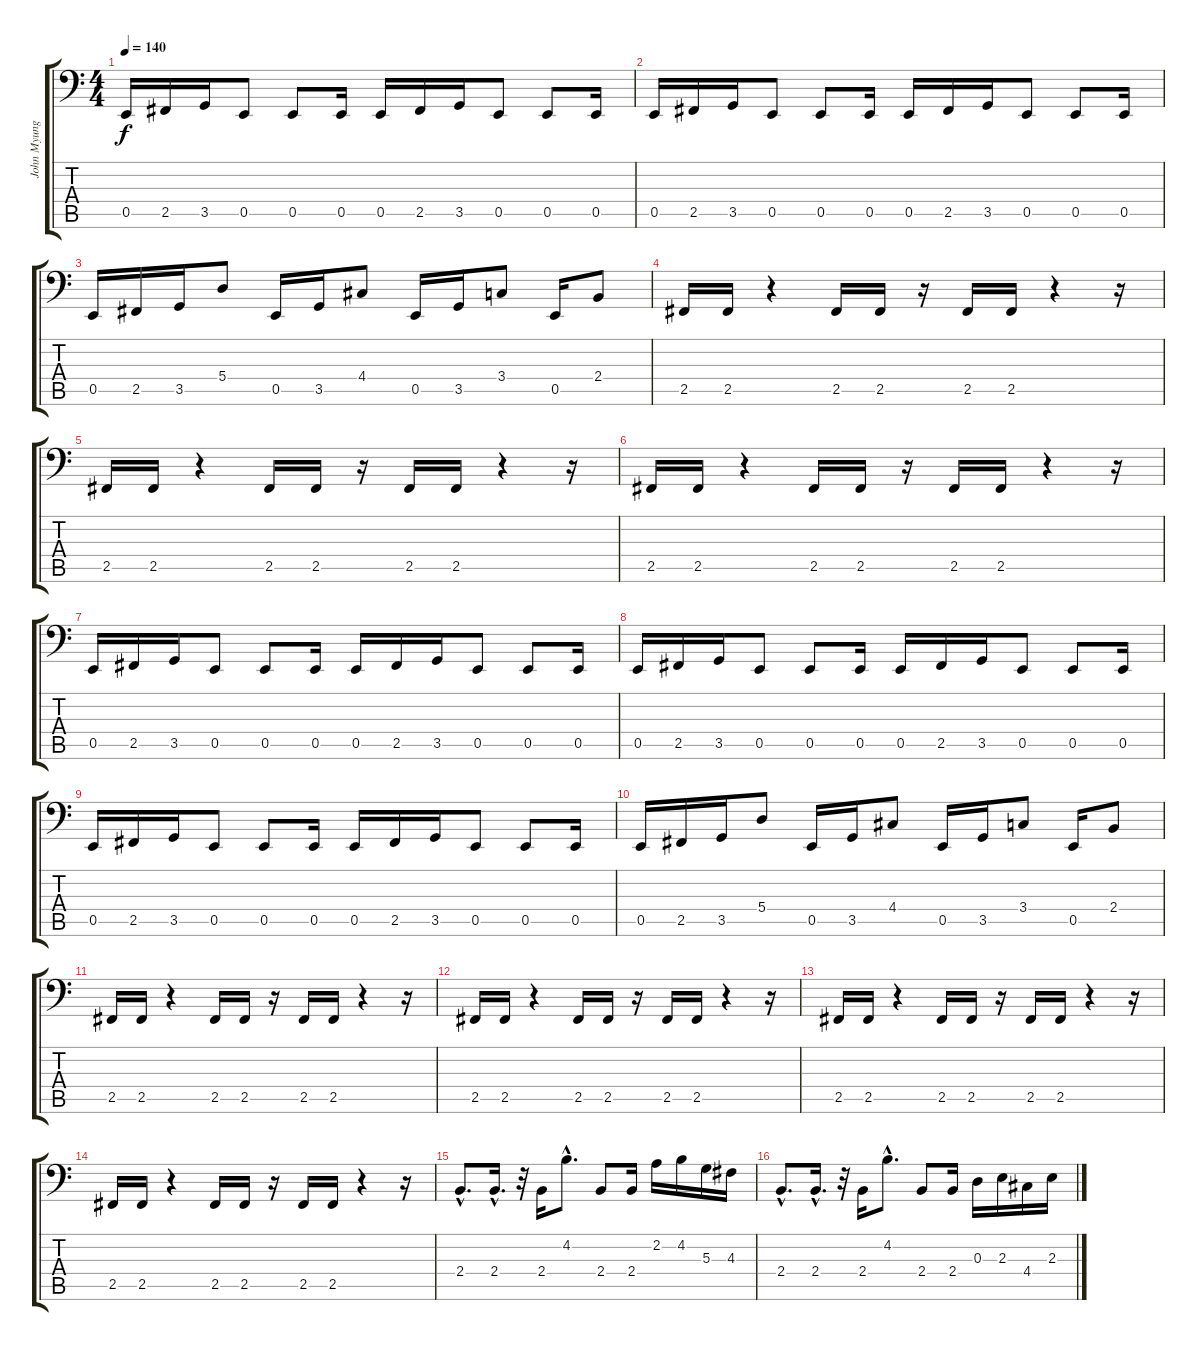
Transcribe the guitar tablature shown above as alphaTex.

\track ("John Myung - 6 Strings Bass" "John Myung") {instrument electricbassfinger}
\staff {score tabs}
\tuning (C3 G2 D2 A1 E1 B0) {hide}
\ts (4 4)
\tempo 140
\clef f4
\ks c
0.5.16{dy f} 2.5.16 3.5.16 0.5.8 0.5.8 0.5.16 0.5.16 2.5.16 3.5.16 0.5.8 0.5.8 0.5.16 |
0.5.16 2.5.16 3.5.16 0.5.8 0.5.8 0.5.16 0.5.16 2.5.16 3.5.16 0.5.8 0.5.8 0.5.16 |
0.5.16 2.5.16 3.5.16 5.4.8 0.5.16 3.5.16 4.4.8 0.5.16 3.5.16 3.4.8 0.5.16 2.4.8 |
2.5.16 2.5.16 r.4 2.5.16 2.5.16 r.16 2.5.16 2.5.16 r.4 r.16 |
2.5.16 2.5.16 r.4 2.5.16 2.5.16 r.16 2.5.16 2.5.16 r.4 r.16 |
2.5.16 2.5.16 r.4 2.5.16 2.5.16 r.16 2.5.16 2.5.16 r.4 r.16 |
0.5.16 2.5.16 3.5.16 0.5.8 0.5.8 0.5.16 0.5.16 2.5.16 3.5.16 0.5.8 0.5.8 0.5.16 |
0.5.16 2.5.16 3.5.16 0.5.8 0.5.8 0.5.16 0.5.16 2.5.16 3.5.16 0.5.8 0.5.8 0.5.16 |
0.5.16 2.5.16 3.5.16 0.5.8 0.5.8 0.5.16 0.5.16 2.5.16 3.5.16 0.5.8 0.5.8 0.5.16 |
0.5.16 2.5.16 3.5.16 5.4.8 0.5.16 3.5.16 4.4.8 0.5.16 3.5.16 3.4.8 0.5.16 2.4.8 |
2.5.16 2.5.16 r.4 2.5.16 2.5.16 r.16 2.5.16 2.5.16 r.4 r.16 |
2.5.16 2.5.16 r.4 2.5.16 2.5.16 r.16 2.5.16 2.5.16 r.4 r.16 |
2.5.16 2.5.16 r.4 2.5.16 2.5.16 r.16 2.5.16 2.5.16 r.4 r.16 |
2.5.16 2.5.16 r.4 2.5.16 2.5.16 r.16 2.5.16 2.5.16 r.4 r.16 |
2.4{hac}.8{d} 2.4{hac}.16{d} r.32 2.4.16 4.2{hac}.8{d} 2.4.8 2.4.16 2.2.16 4.2.16 5.3.16 4.3.16 |
2.4{hac}.8{d} 2.4{hac}.16{d} r.32 2.4.16 4.2{hac}.8{d} 2.4.8 2.4.16 0.3.16 2.3.16 4.4.16 2.3.16
